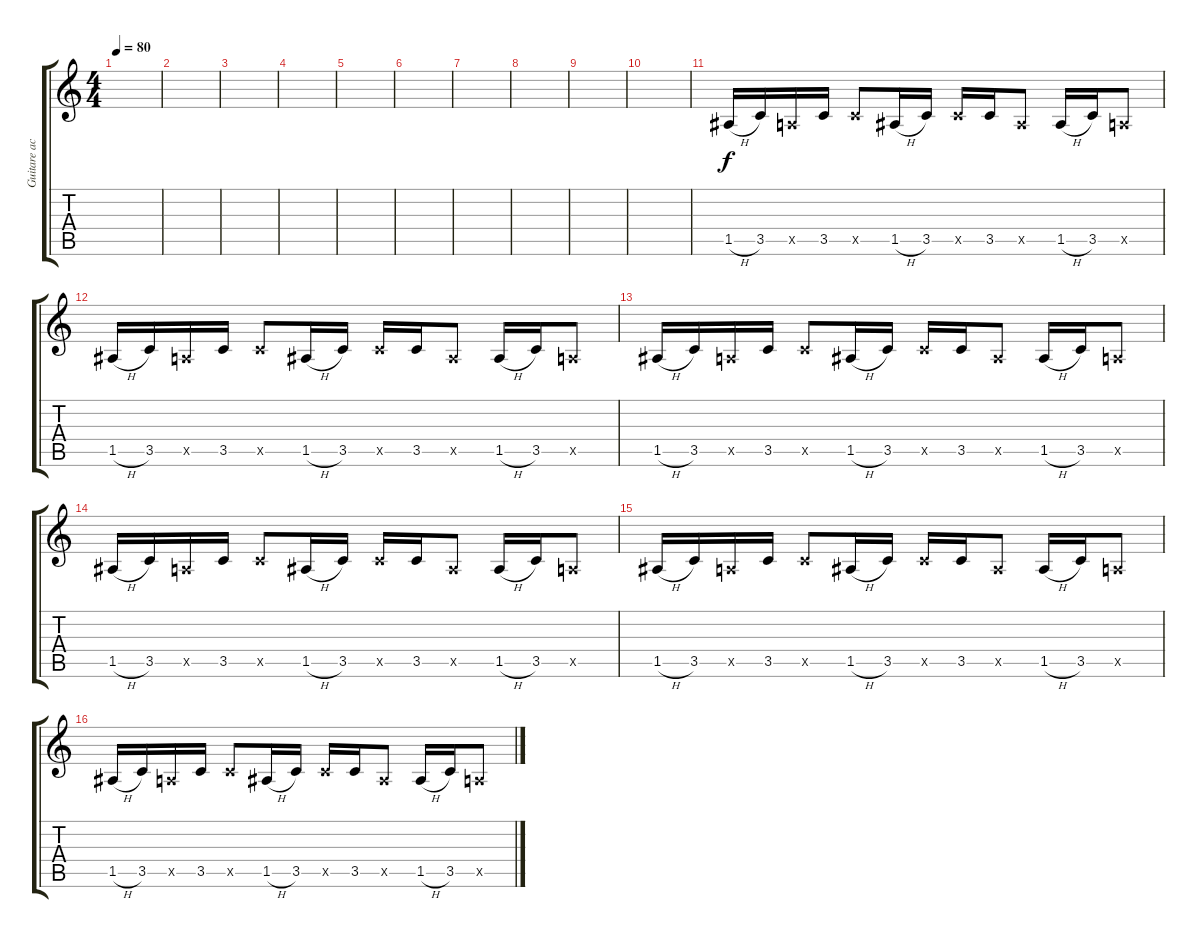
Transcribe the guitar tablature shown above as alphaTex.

\track ("Guitare acoustique" "Guitare ac") {instrument acousticguitarsteel}
\staff {score tabs}
\tuning (E4 B3 G3 D3 A2 E2) {hide}
\ts (4 4)
\tempo 80
\clef g2
\ks c
|
|
|
|
|
|
|
|
|
|
1.5{h}.16 3.5.16 0.5{x}.16 3.5.16 3.5{x}.8 1.5{h}.16 3.5.16 3.5{x}.16 3.5.16 1.5{x}.8 1.5{h}.16 3.5.16 0.5{x}.8 |
1.5{h}.16 3.5.16 0.5{x}.16 3.5.16 3.5{x}.8 1.5{h}.16 3.5.16 3.5{x}.16 3.5.16 1.5{x}.8 1.5{h}.16 3.5.16 0.5{x}.8 |
1.5{h}.16 3.5.16 0.5{x}.16 3.5.16 3.5{x}.8{txt ""} 1.5{h}.16 3.5.16 3.5{x}.16 3.5.16 1.5{x}.8 1.5{h}.16 3.5.16 0.5{x}.8 |
1.5{h}.16 3.5.16 0.5{x}.16 3.5.16 3.5{x}.8 1.5{h}.16 3.5.16 3.5{x}.16 3.5.16 1.5{x}.8 1.5{h}.16 3.5.16 0.5{x}.8 |
1.5{h}.16 3.5.16 0.5{x}.16 3.5.16 3.5{x}.8 1.5{h}.16 3.5.16 3.5{x}.16 3.5.16 1.5{x}.8 1.5{h}.16 3.5.16 0.5{x}.8 |
1.5{h}.16 3.5.16 0.5{x}.16 3.5.16 3.5{x}.8 1.5{h}.16 3.5.16 3.5{x}.16 3.5.16 1.5{x}.8 1.5{h}.16 3.5.16 0.5{x}.8
